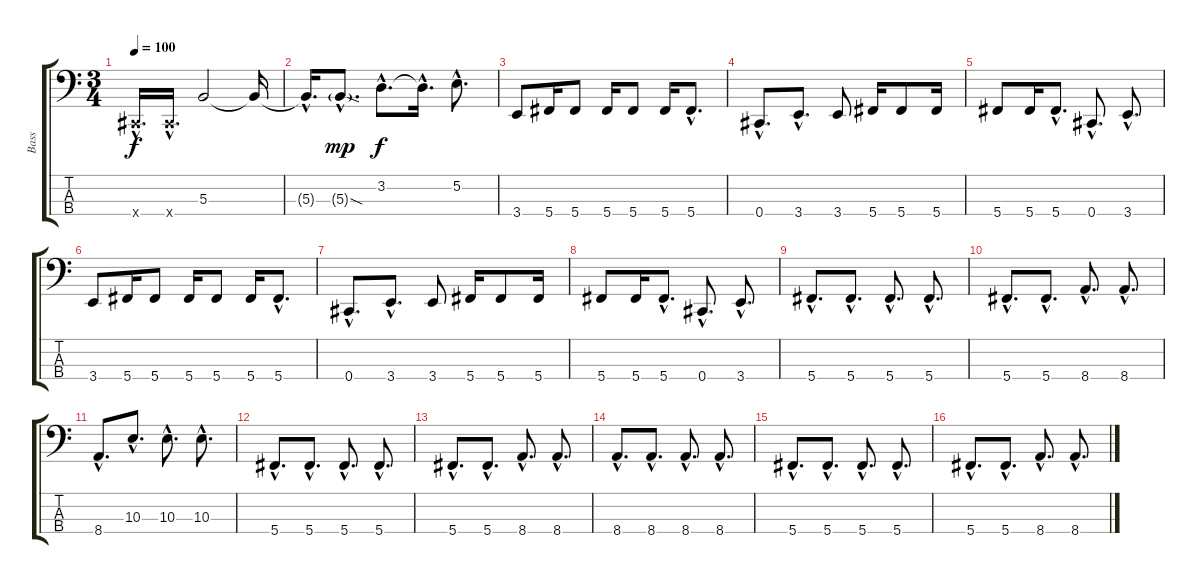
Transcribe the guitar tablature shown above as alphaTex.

\track ("Bass" "Bass") {instrument electricbassfinger}
\staff {score tabs}
\tuning (E2 B1 Gb1 Db1) {hide}
\ts (3 4)
\tempo 100
\clef f4
\ks c
0.4{hac x}.16{d dy f} 0.4{hac x}.16{d} 5.3.2 5.3{t}.16 |
5.3{hac t}.16{d} 5.3{sod g hac}.8{d dy mp} 3.2{hac}.8{d dy f} 3.2{hac t}.16{d} 5.2{hac}.8{d} |
3.4.8 5.4.16 5.4.8 5.4.16 5.4.8 5.4.16 5.4{hac}.8{d} |
0.4{hac}.8{d} 3.4{hac}.8{d} 3.4.8 5.4.16 5.4.8 5.4.16 |
5.4.8 5.4.16 5.4{hac}.8{d} 0.4{hac}.8{d} 3.4{hac}.8{d} |
3.4.8 5.4.16 5.4.8 5.4.16 5.4.8 5.4.16 5.4{hac}.8{d} |
0.4{hac}.8{d} 3.4{hac}.8{d} 3.4.8 5.4.16 5.4.8 5.4.16 |
5.4.8 5.4.16 5.4{hac}.8{d} 0.4{hac}.8{d} 3.4{hac}.8{d} |
5.4{hac}.8{d} 5.4{hac}.8{d} 5.4{hac}.8{d} 5.4{hac}.8{d} |
5.4{hac}.8{d} 5.4{hac}.8{d} 8.4{hac}.8{d} 8.4{hac}.8{d} |
8.4{hac}.8{d} 10.3{hac}.8{d} 10.3{hac}.8{d} 10.3{hac}.8{d} |
5.4{hac}.8{d} 5.4{hac}.8{d} 5.4{hac}.8{d} 5.4{hac}.8{d} |
5.4{hac}.8{d} 5.4{hac}.8{d} 8.4{hac}.8{d} 8.4{hac}.8{d} |
8.4{hac}.8{d} 8.4{hac}.8{d} 8.4{hac}.8{d} 8.4{hac}.8{d} |
5.4{hac}.8{d} 5.4{hac}.8{d} 5.4{hac}.8{d} 5.4{hac}.8{d} |
5.4{hac}.8{d} 5.4{hac}.8{d} 8.4{hac}.8{d} 8.4{hac}.8{d}
